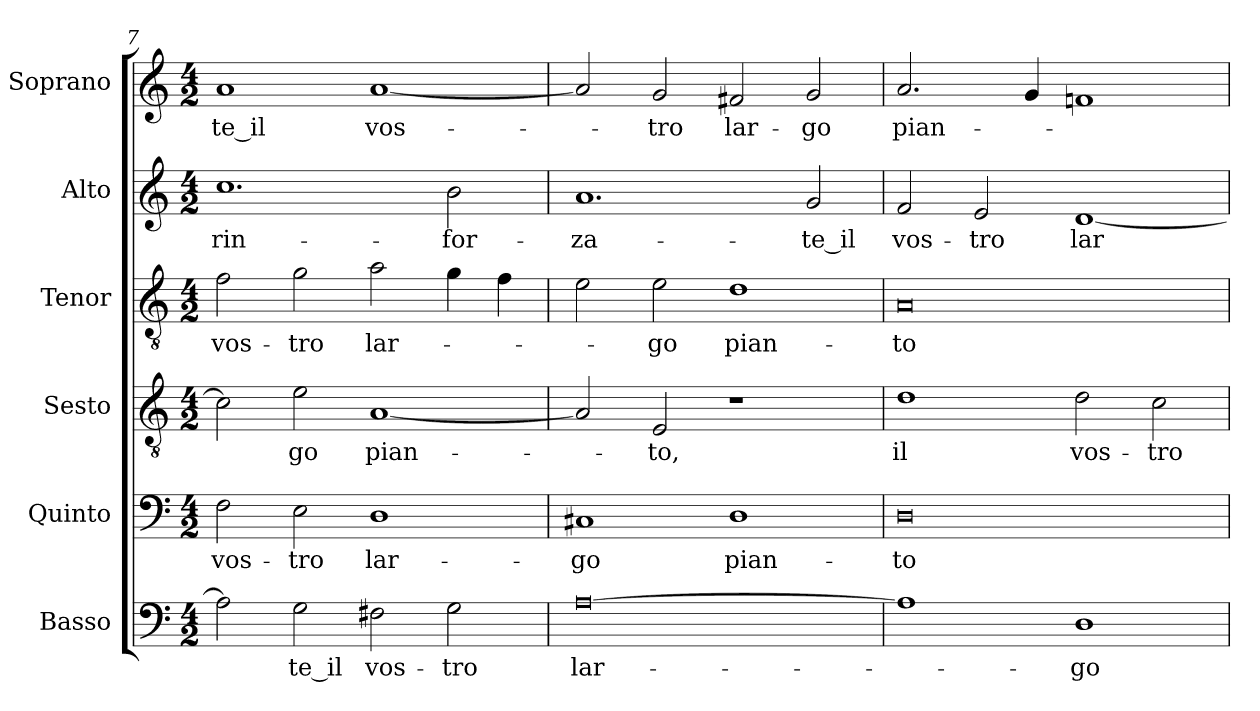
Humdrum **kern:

**kern	**text	**kern	**text	**kern	**text	**kern	**text	**kern	**text	**kern	**text
*part6	*part6	*part5	*part5	*part4	*part4	*part3	*part3	*part2	*part2	*part1	*part1
*staff6	*staff6	*staff5	*staff5	*staff4	*staff4	*staff3	*staff3	*staff2	*staff2	*staff1	*staff1
*I"Basso	*	*I"Quinto	*	*I"Sesto	*	*I"Tenor	*	*I"Alto	*	*I"Soprano	*
*	*	*	*	*I'T.	*	*I'T.	*	*I'A.	*	*I'Sop.	*
*clefF4	*	*clefF4	*	*clefGv2	*	*clefGv2	*	*clefG2	*	*clefG2	*
*	*	*	*	*ITrd7c12	*	*ITrd7c12	*	*	*	*	*
*k[]	*	*k[]	*	*k[]	*	*k[]	*	*k[]	*	*k[]	*
*C:	*	*C:	*	*C:	*	*C:	*	*C:	*	*C:	*
*M4/2	*	*M4/2	*	*M4/2	*	*M4/2	*	*M4/2	*	*M4/2	*
=7	=7	=7	=7	=7	=7	=7	=7	=7	=7	=7	=7
!	!	!	!LO:LY:b:color=#000000	!	!	!	!	!	!	!	!
!	!	!	!	!	!	!	!LO:LY:b:color=#000000	!	!	!	!
!	!	!	!	!	!	!	!	!	!LO:LY:b:color=#000000	!	!
!	!	!	!	!	!	!	!	!	!	!	!LO:LY:b:color=#000000
2Ai\]	.	2Fi\	vos-	2Ci\]	.	2Fi\	vos-	1.cci	rin-	1ai	-te_il
!	!LO:LY:b:color=#000000	!	!	!	!	!	!	!	!	!	!
!	!	!	!LO:LY:b:color=#000000	!	!	!	!	!	!	!	!
!	!	!	!	!	!LO:LY:b:color=#000000	!	!	!	!	!	!
!	!	!	!	!	!	!	!LO:LY:b:color=#000000	!	!	!	!
2Gi\	-te_il	2Ei\	-tro	2Ei\	-go	2Gi\	-tro	.	.	.	.
!	!LO:LY:b:color=#000000	!	!	!	!	!	!	!	!	!	!
!	!	!	!LO:LY:b:color=#000000	!	!	!	!	!	!	!	!
!	!	!	!	!	!LO:LY:b:color=#000000	!	!	!	!	!	!
!	!	!	!	!	!	!	!LO:LY:b:color=#000000	!	!	!	!
!	!	!	!	!	!	!	!	!	!	!	!LO:LY:b:color=#000000
2F#Xi\	vos-	1Di	lar-	[1AAi	pian-	2Ai\	lar-	.	.	[1ai	vos-
!	!LO:LY:b:color=#000000	!	!	!	!	!	!	!	!	!	!
!	!	!	!	!	!	!	!	!	!LO:LY:b:color=#000000	!	!
2Gi\	-tro	.	.	.	.	4Gi\	.	2bi\	-for-	.	.
.	.	.	.	.	.	4Fi\	.	.	.	.	.
!!LO:LB:g=z
=8	=8	=8	=8	=8	=8	=8	=8	=8	=8	=8	=8
!	!LO:LY:b:color=#000000	!	!	!	!	!	!	!	!	!	!
!	!	!	!LO:LY:b:color=#000000	!	!	!	!	!	!	!	!
!	!	!	!	!	!	!	!	!	!LO:LY:b:color=#000000	!	!
[0Ai	lar-	1C#Xi	-go	2AAi/]	.	2Ei\	.	1.ai	-za-	2ai/]	.
!	!	!	!	!	!LO:LY:b:color=#000000	!	!	!	!	!	!
!	!	!	!	!	!	!	!LO:LY:b:color=#000000	!	!	!	!
!	!	!	!	!	!	!	!	!	!	!	!LO:LY:b:color=#000000
.	.	.	.	2EEi/	-to,	2Ei\	-go	.	.	2gi/	-tro
!	!	!	!LO:LY:b:color=#000000	!	!	!	!	!	!	!	!
!	!	!	!	!	!	!	!LO:LY:b:color=#000000	!	!	!	!
!	!	!	!	!	!	!	!	!	!	!	!LO:LY:b:color=#000000
.	.	1Di	pian-	1r	.	1Di	pian-	.	.	2f#Xi/	lar-
!	!	!	!	!	!	!	!	!	!LO:LY:b:color=#000000	!	!
!	!	!	!	!	!	!	!	!	!	!	!LO:LY:b:color=#000000
.	.	.	.	.	.	.	.	2gi/	-te_il	2gi/	-go
=9	=9	=9	=9	=9	=9	=9	=9	=9	=9	=9	=9
!	!	!	!LO:LY:b:color=#000000	!	!	!	!	!	!	!	!
!	!	!	!	!	!LO:LY:b:color=#000000	!	!	!	!	!	!
!	!	!	!	!	!	!	!LO:LY:b:color=#000000	!	!	!	!
!	!	!	!	!	!	!	!	!	!LO:LY:b:color=#000000	!	!
!	!	!	!	!	!	!	!	!	!	!	!LO:LY:b:color=#000000
1Ai]	.	0Di	-to	1Di	il	0AAi	-to	2fi/	vos-	2.ai/	pian-
!	!	!	!	!	!	!	!	!	!LO:LY:b:color=#000000	!	!
.	.	.	.	.	.	.	.	2ei/	-tro	.	.
.	.	.	.	.	.	.	.	.	.	4gi/	.
!	!LO:LY:b:color=#000000	!	!	!	!	!	!	!	!	!	!
!	!	!	!	!	!LO:LY:b:color=#000000	!	!	!	!	!	!
!	!	!	!	!	!	!	!	!	!LO:LY:b:color=#000000	!	!
1Di	-go	.	.	2Di\	vos-	.	.	[1di	lar-	1fni	.
!	!	!	!	!	!LO:LY:b:color=#000000	!	!	!	!	!	!
.	.	.	.	2Ci\	-tro	.	.	.	.	.	.
=	=	=	=	=	=	=	=	=	=	=	=
*-	*-	*-	*-	*-	*-	*-	*-	*-	*-	*-	*-
